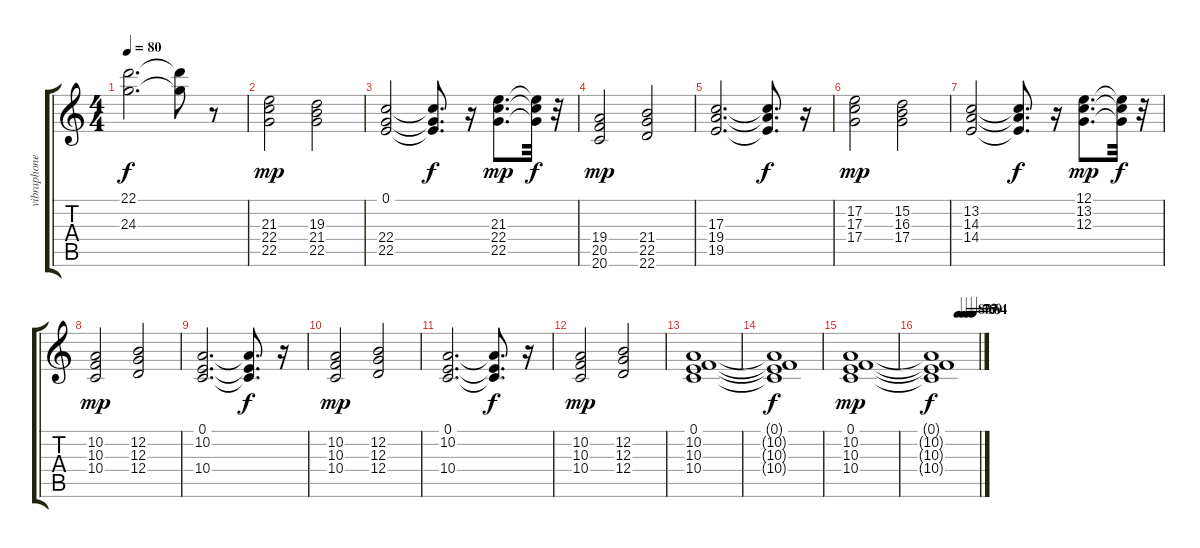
\track ("vibraphone" "vibraphone") {instrument vibraphone}
\staff {score tabs}
\tuning (E4 B3 G3 D3 A2 E2) {hide}
\ts (4 4)
\tempo 80
\clef g2
\ks c
(22.1 24.3).2{d dy f} (22.1{t} 24.3{t}).8 r.8 |
(21.3 22.4 22.5).2{dy mp} (19.3 21.4 22.5).2 |
(0.1 22.4 22.5).2 (0.1{t} 22.4{t} 22.5{t}).8{d dy f} r.16 (21.3 22.4 22.5).8{d dy mp} (21.3{t} 22.4{t} 22.5{t}).32{dy f} r.32 |
(19.4 20.5 20.6).2{dy mp} (21.4 22.5 22.6).2 |
(17.3 19.4 19.5).2{d} (17.3{t} 19.4{t} 19.5{t}).8{d dy f} r.16 |
(17.2 17.3 17.4).2{dy mp} (15.2 16.3 17.4).2 |
(13.2 14.3 14.4).2 (13.2{t} 14.3{t} 14.4{t}).8{d dy f} r.16 (12.1 13.2 12.3).8{d dy mp} (12.1{t} 13.2{t} 12.3{t}).32{dy f} r.32 |
(10.2 10.3 10.4).2{dy mp} (12.2 12.3 12.4).2 |
(0.1 10.2 10.4).2{d} (0.1{t} 10.2{t} 10.4{t}).8{d dy f} r.16 |
(10.2 10.3 10.4).2{dy mp} (12.2 12.3 12.4).2 |
(0.1 10.2 10.4).2{d} (0.1{t} 10.2{t} 10.4{t}).8{d dy f} r.16 |
(10.2 10.3 10.4).2{dy mp} (12.2 12.3 12.4).2 |
(0.1 10.2 10.3 10.4).1 |
(0.1{t} 10.2{t} 10.3{t} 10.4{t}).1{dy f} |
(0.1 10.2 10.3 10.4).1{dy mp} |
\tempo (80 0.5)
\tempo (75 0.625)
\tempo (69 0.75)
\tempo (64 0.875)
(0.1{t} 10.2{t} 10.3{t} 10.4{t}).1{dy f}
